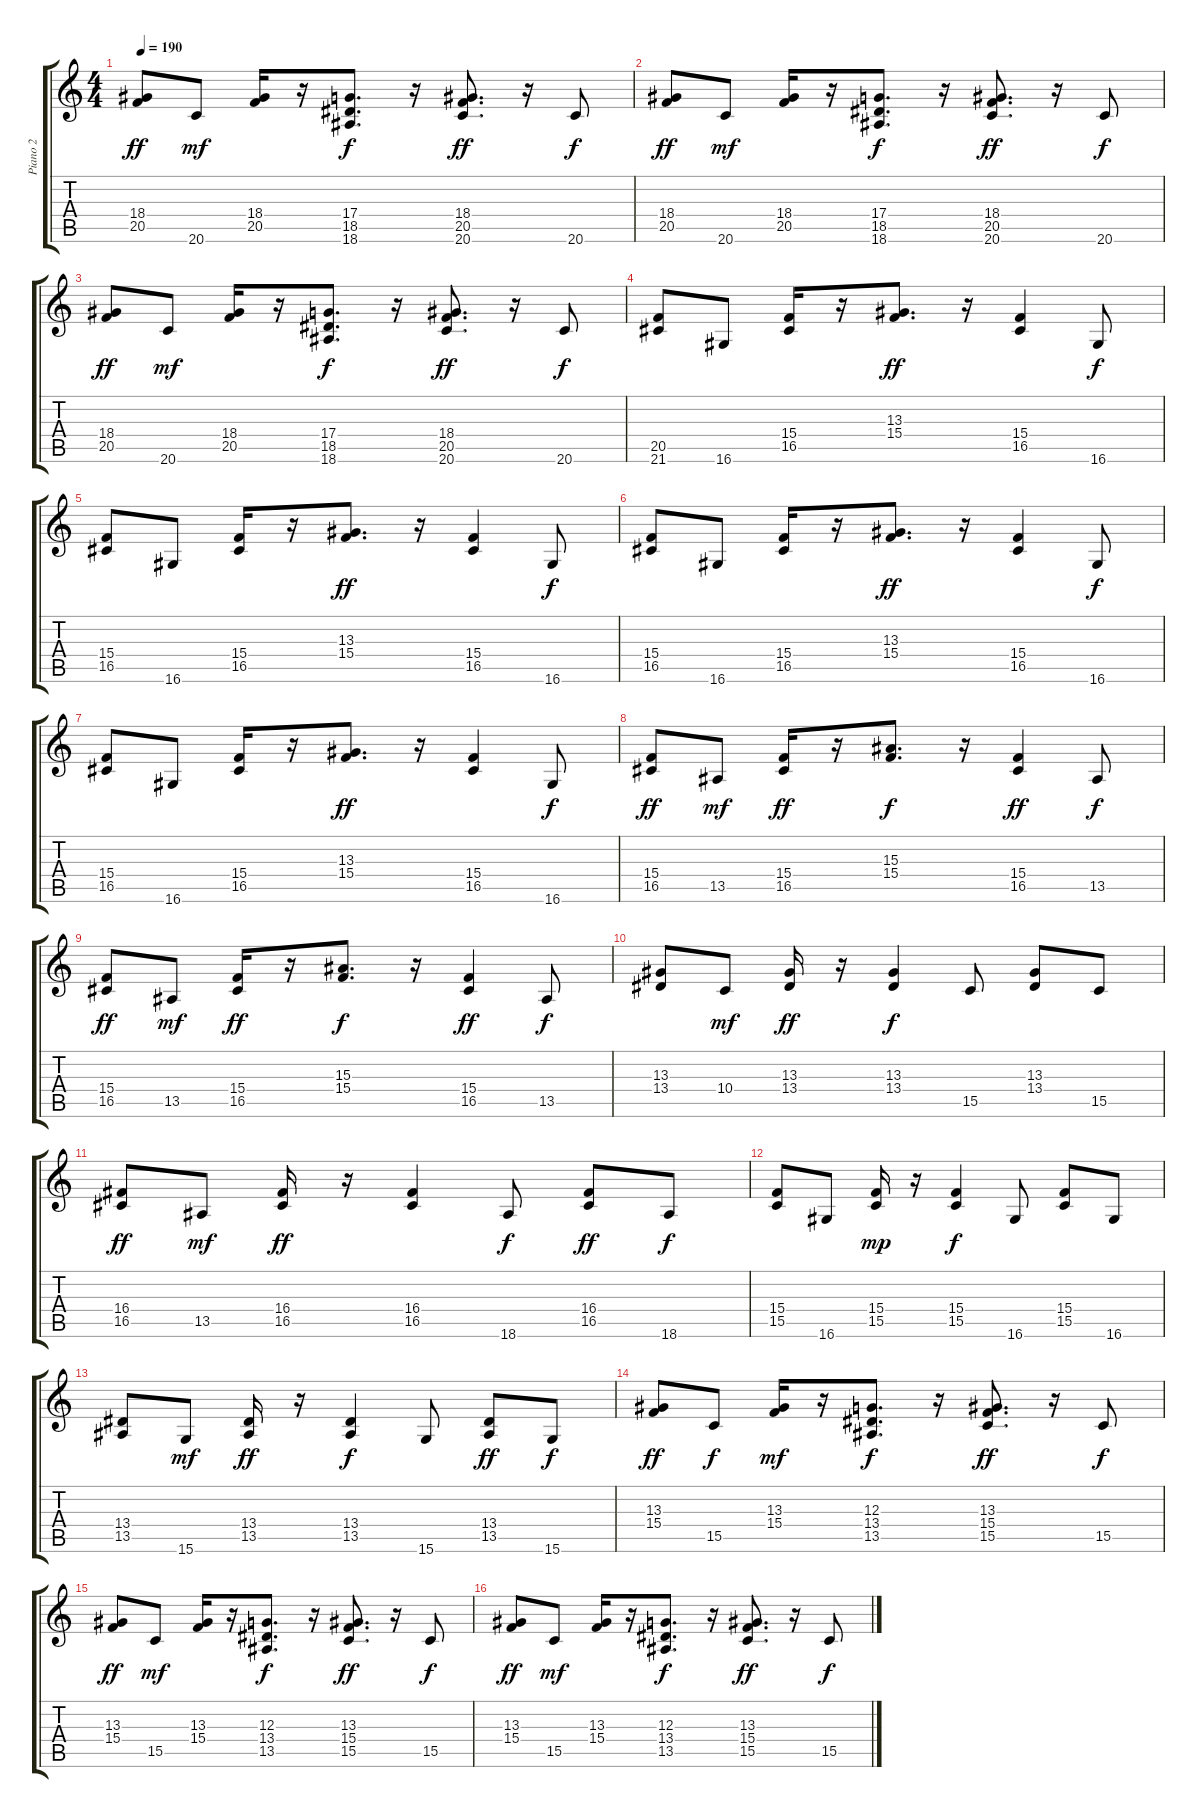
\track ("Piano 2" "Piano 2") {instrument brightacousticpiano}
\staff {score tabs}
\tuning (E4 B3 G3 D3 A2 E2) {hide}
\ts (4 4)
\tempo 190
\clef g2
\ks c
(18.4 20.5).8{dy ff} 20.6.8{dy mf} (18.4 20.5).16 r.16 (17.4 18.5 18.6).8{d dy f} r.16 (18.4 20.5 20.6).8{d dy ff} r.16 20.6.8{dy f} |
(18.4 20.5).8{dy ff} 20.6.8{dy mf} (18.4 20.5).16 r.16 (17.4 18.5 18.6).8{d dy f} r.16 (18.4 20.5 20.6).8{d dy ff} r.16 20.6.8{dy f} |
(18.4 20.5).8{dy ff} 20.6.8{dy mf} (18.4 20.5).16 r.16 (17.4 18.5 18.6).8{d dy f} r.16 (18.4 20.5 20.6).8{d dy ff} r.16 20.6.8{dy f} |
(20.5 21.6).8 16.6.8 (15.4 16.5).16 r.16 (13.3 15.4).8{d dy ff} r.16 (15.4 16.5).4 16.6.8{dy f} |
(15.4 16.5).8 16.6.8 (15.4 16.5).16 r.16 (13.3 15.4).8{d dy ff} r.16 (15.4 16.5).4 16.6.8{dy f} |
(15.4 16.5).8 16.6.8 (15.4 16.5).16 r.16 (13.3 15.4).8{d dy ff} r.16 (15.4 16.5).4 16.6.8{dy f} |
(15.4 16.5).8 16.6.8 (15.4 16.5).16 r.16 (13.3 15.4).8{d dy ff} r.16 (15.4 16.5).4 16.6.8{dy f} |
(15.4 16.5).8{dy ff} 13.5.8{dy mf} (15.4 16.5).16{dy ff} r.16 (15.3 15.4).8{d dy f} r.16 (15.4 16.5).4{dy ff} 13.5.8{dy f} |
(15.4 16.5).8{dy ff} 13.5.8{dy mf} (15.4 16.5).16{dy ff} r.16 (15.3 15.4).8{d dy f} r.16 (15.4 16.5).4{dy ff} 13.5.8{dy f} |
(13.3 13.4).8 10.4.8{dy mf} (13.3 13.4).16{dy ff} r.16 (13.3 13.4).4{dy f} 15.5.8 (13.3 13.4).8 15.5.8 |
(16.4 16.5).8{dy ff} 13.5.8{dy mf} (16.4 16.5).16{dy ff} r.16 (16.4 16.5).4 18.6.8{dy f} (16.4 16.5).8{dy ff} 18.6.8{dy f} |
(15.4 15.5).8 16.6.8 (15.4 15.5).16{dy mp} r.16 (15.4 15.5).4{dy f} 16.6.8 (15.4 15.5).8 16.6.8 |
(13.4 13.5).8 15.6.8{dy mf} (13.4 13.5).16{dy ff} r.16 (13.4 13.5).4{dy f} 15.6.8 (13.4 13.5).8{dy ff} 15.6.8{dy f} |
(13.3 15.4).8{dy ff} 15.5.8{dy f} (13.3 15.4).16{dy mf} r.16 (12.3 13.4 13.5).8{d dy f} r.16 (13.3 15.4 15.5).8{d dy ff} r.16 15.5.8{dy f} |
(13.3 15.4).8{dy ff} 15.5.8{dy mf} (13.3 15.4).16 r.16 (12.3 13.4 13.5).8{d dy f} r.16 (13.3 15.4 15.5).8{d dy ff} r.16 15.5.8{dy f} |
(13.3 15.4).8{dy ff} 15.5.8{dy mf} (13.3 15.4).16 r.16 (12.3 13.4 13.5).8{d dy f} r.16 (13.3 15.4 15.5).8{d dy ff} r.16 15.5.8{dy f}
